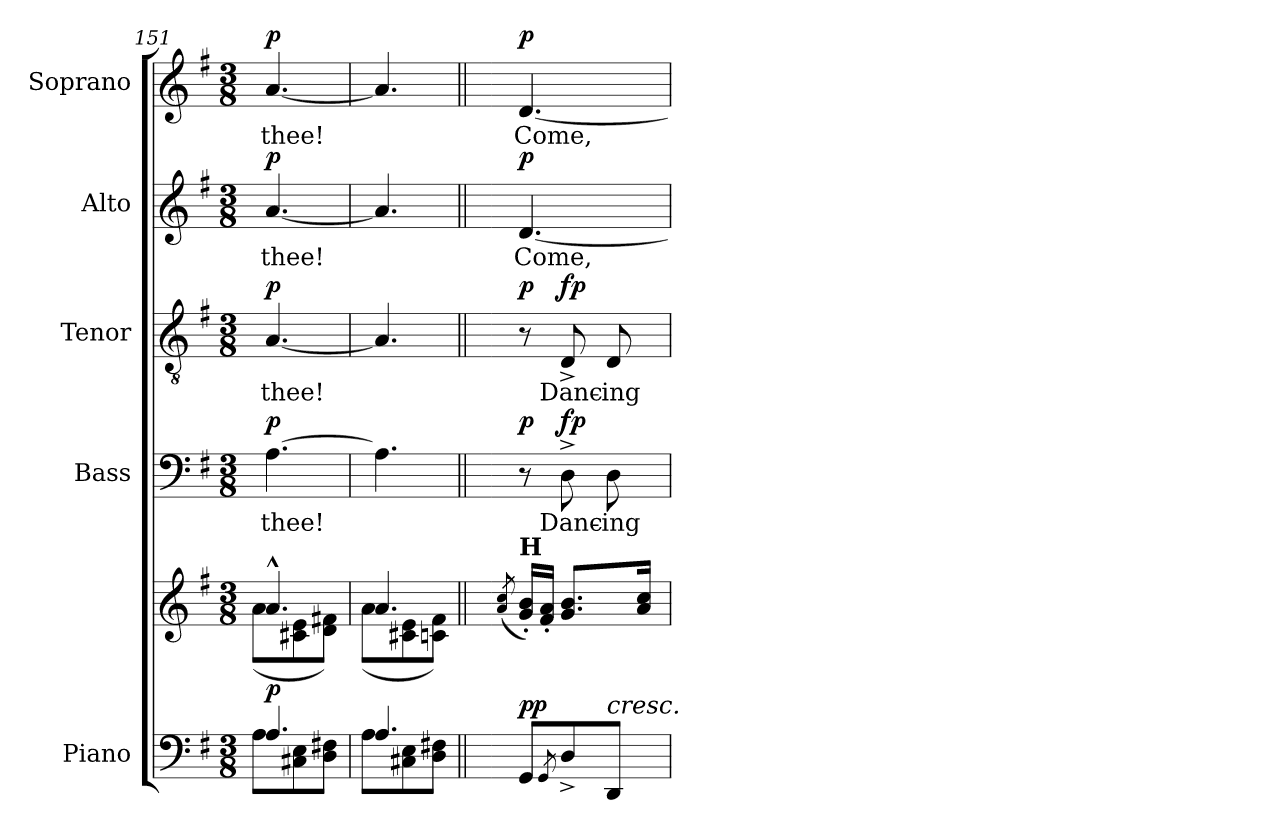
**kern	**kern	**dynam	**kern	**text	**dynam	**kern	**text	**dynam	**kern	**text	**dynam	**kern	**text	**dynam
*part5	*part5	*part5	*part4	*part4	*part4	*part3	*part3	*part3	*part2	*part2	*part2	*part1	*part1	*part1
*staff6	*staff5	*staff5/6	*staff4	*staff4	*staff4	*staff3	*staff3	*staff3	*staff2	*staff2	*staff2	*staff1	*staff1	*staff1
*I"Piano	*	*	*I"Bass	*	*	*I"Tenor	*	*	*I"Alto	*	*	*I"Soprano	*	*
*I'Pno	*	*	*	*	*	*	*	*	*	*	*	*	*	*
*clefF4	*clefG2	*	*clefF4	*	*	*clefGv2	*	*	*clefG2	*	*	*clefG2	*	*
*k[f#]	*k[f#]	*	*k[f#]	*	*	*k[f#]	*	*	*k[f#]	*	*	*k[f#]	*	*
*M3/8	*M3/8	*	*M3/8	*	*	*M3/8	*	*	*M3/8	*	*	*M3/8	*	*
=151	=151	=151	=151	=151	=151	=151	=151	=151	=151	=151	=151	=151	=151	=151
*^	*^	*	*	*	*	*	*	*	*	*	*	*	*	*
!	!LO:N:head=solid	!	!LO:N:head=solid	!LO:DY:a=2	!	!LO:LY:b	!LO:DY:a	!	!LO:LY:b	!LO:DY:a	!	!LO:LY:b	!LO:DY:a	!	!LO:LY:b	!LO:DY:a
4.A/	8A\L	4.a^^/	(>8a\L	p	[4.A\	thee!	p	[4.A/	thee!	p	[4.a/	thee!	p	[4.a/	thee!	p
.	8C#X\ 8E\	.	8c#X\ 8e\	.	.	.	.	.	.	.	.	.	.	.	.	.
.	8D\ 8F#X\J	.	8d\ 8f#X\J)	.	.	.	.	.	.	.	.	.	.	.	.	.
=152	=152	=152	=152	=152	=152	=152	=152	=152	=152	=152	=152	=152	=152	=152	=152	=152
!	!LO:N:head=solid	!	!LO:N:head=solid	!	!	!	!	!	!	!	!	!	!	!	!	!
4.A/	8A\L	4.a/	(>8a\L	.	4.A\]	.	.	4.A/]	.	.	4.a/]	.	.	4.a/]	.	.
.	8C#X\ 8E\	.	8c#X\ 8e\	.	.	.	.	.	.	.	.	.	.	.	.	.
.	8D\ 8F#X\J	.	8cn\ 8f#\J)	.	.	.	.	.	.	.	.	.	.	.	.	.
*v	*v	*	*	*	*	*	*	*	*	*	*	*	*	*	*	*
*	*v	*v	*	*	*	*	*	*	*	*	*	*	*	*	*
!!LO:LB:g=z
=153||	=153||	=153||	=153||	=153||	=153||	=153||	=153||	=153||	=153||	=153||	=153||	=153||	=153||	=153||
!!LO:REH:place=s1:a:B:fs=14:t=H
*	*	*	*	*	*	*	*	*	*	*	*	*MM80	*	*
.	(<8qa/ 8qcc/	.	.	.	.	.	.	.	.	.	.	.	.	.
!	!LO:TX:a:B:t=H	!	!	!	!	!	!	!	!	!	!	!	!	!
!	!	!LO:DY:a=2	!	!	!LO:DY:a	!	!	!LO:DY:a	!	!LO:LY:b	!LO:DY:a	!	!LO:LY:b	!LO:DY:a
8GG/L	16g/' 16b/'LL)	pp	8r	.	p	8r	.	p	[4.d/	Come,	p	[4.d/	Come,	p
.	16f#/' 16a/'JJ	.	.	.	.	.	.	.	.	.	.	.	.	.
8qGG/	.	.	.	.	.	.	.	.	.	.	.	.	.	.
!	!	!	!	!LO:LY:b	!LO:DY:a	!	!LO:LY:b	!LO:DY:a	!	!	!	!	!	!
8D^/	8.g/ 8.b/L	.	8D^\	Danc-	fp	8D^/	Danc-	fp	.	.	.	.	.	.
!LO:TX:a:i:t=cresc.	!	!	!	!	!	!	!	!	!	!	!	!	!	!
!	!	!	!	!LO:LY:b	!	!	!LO:LY:b	!	!	!	!	!	!	!
8DD/J	.	.	8D\	-ing	.	8D/	-ing	.	.	.	.	.	.	.
.	16a/ 16cc/Jk	.	.	.	.	.	.	.	.	.	.	.	.	.
=	=	=	=	=	=	=	=	=	=	=	=	=	=	=
*-	*-	*-	*-	*-	*-	*-	*-	*-	*-	*-	*-	*-	*-	*-
